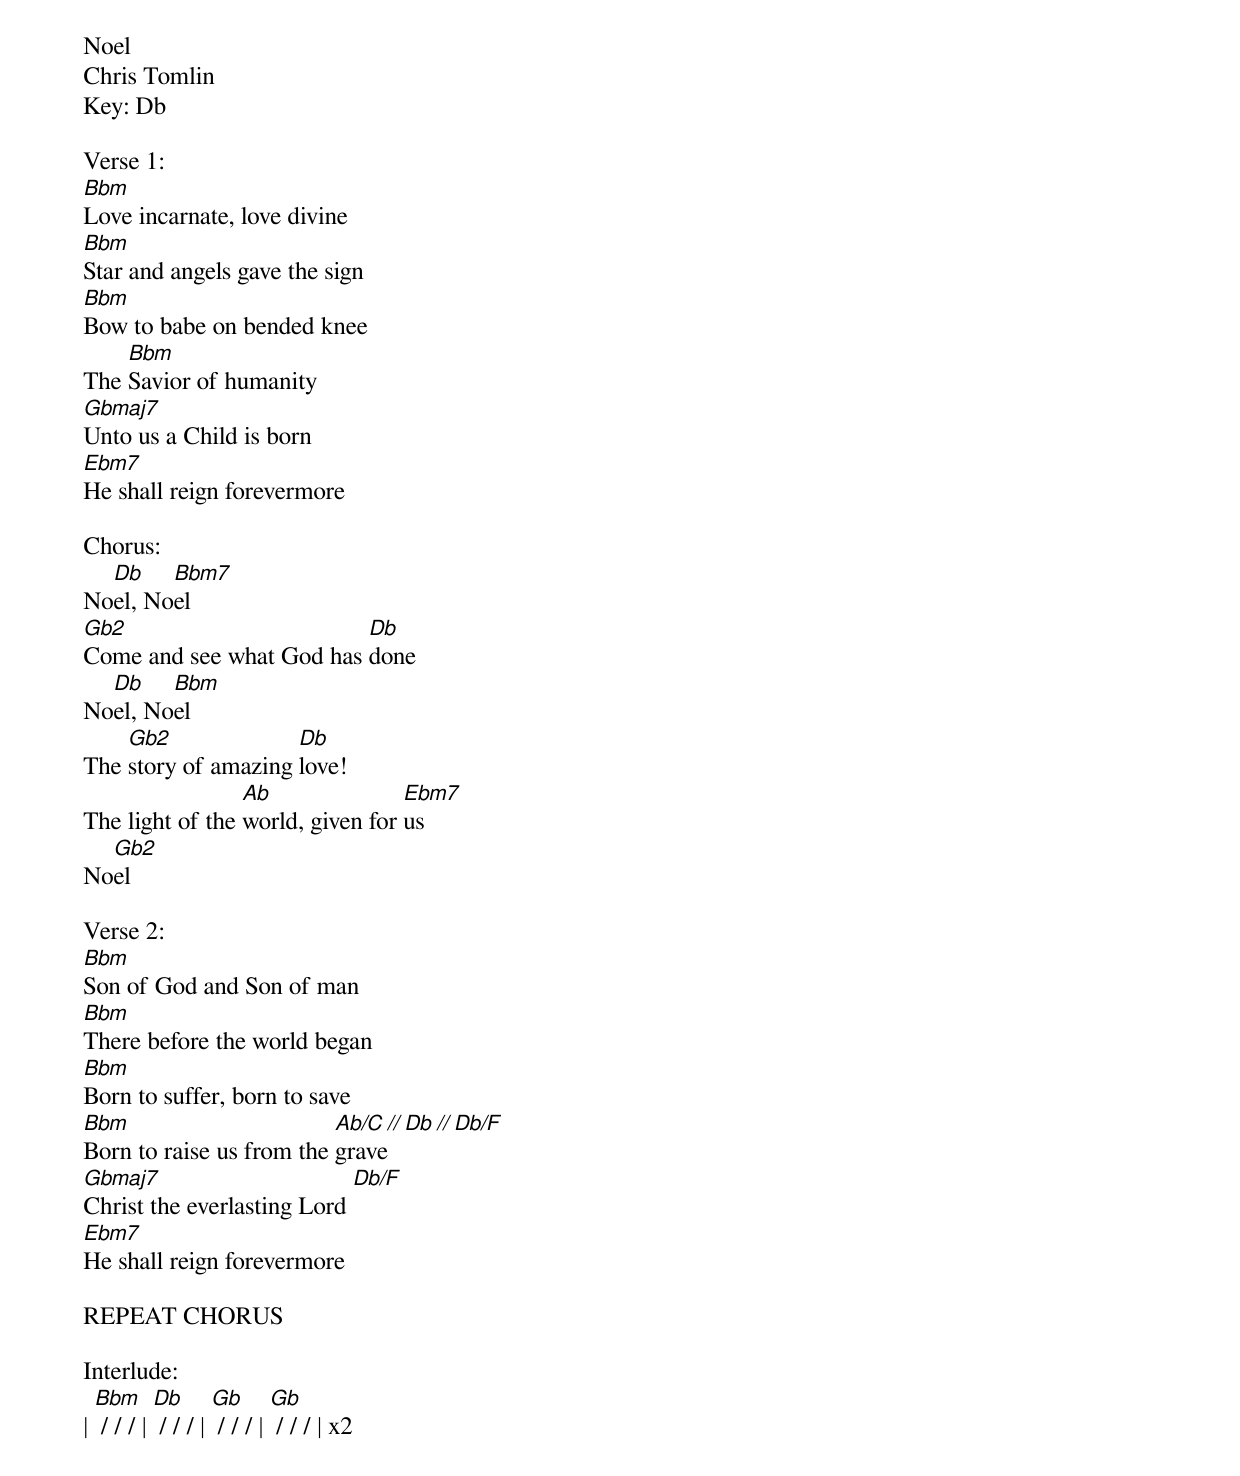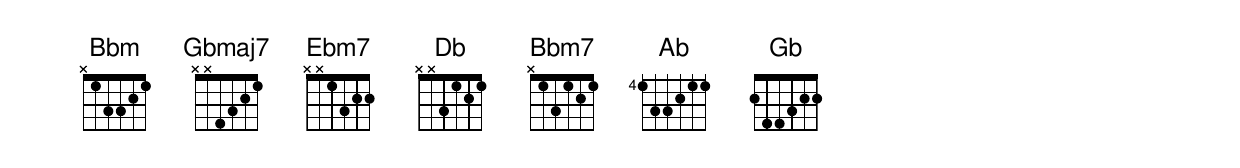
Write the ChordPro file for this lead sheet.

Noel
Chris Tomlin
Key: Db

Verse 1:
[Bbm]Love incarnate, love divine
[Bbm]Star and angels gave the sign
[Bbm]Bow to babe on bended knee
The [Bbm]Savior of humanity
[Gbmaj7]Unto us a Child is born
[Ebm7]He shall reign forevermore

Chorus:
No[Db]el, No[Bbm7]el
[Gb2]Come and see what God has [Db]done
No[Db]el, No[Bbm]el
The [Gb2]story of amazing [Db]love!
The light of the [Ab]world, given for [Ebm7]us
No[Gb2]el

Verse 2:
[Bbm]Son of God and Son of man
[Bbm]There before the world began
[Bbm]Born to suffer, born to save
[Bbm]Born to raise us from the [Ab/C // Db // Db/F]grave
[Gbmaj7]Christ the everlasting Lord [Db/F]
[Ebm7]He shall reign forevermore

REPEAT CHORUS

Interlude:
| [Bbm] / / / | [Db] / / / | [Gb] / / / | [Gb] / / / | x2
